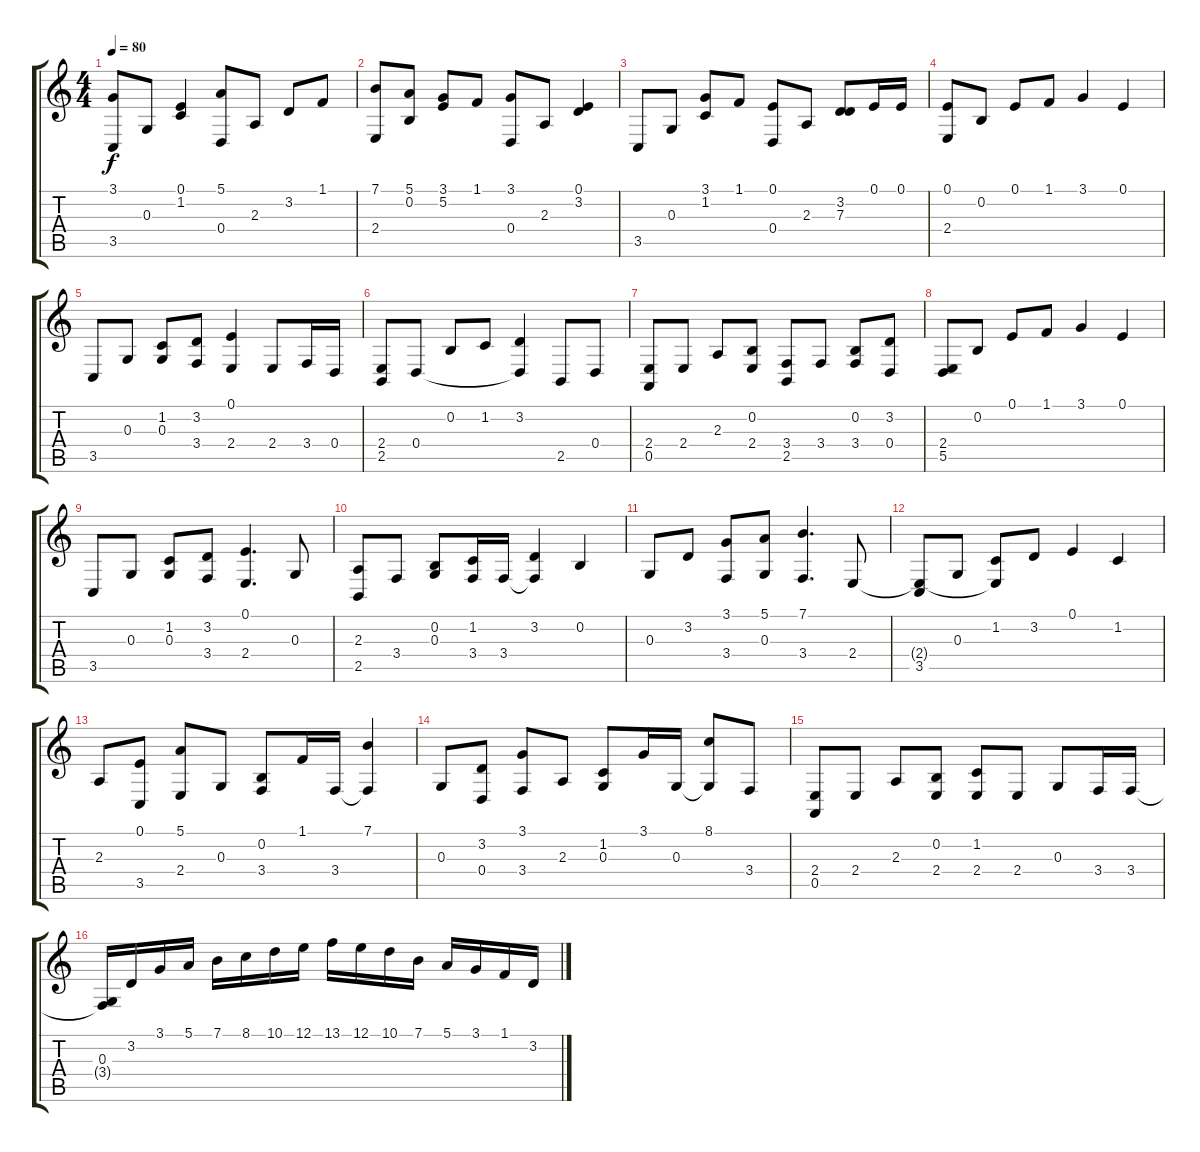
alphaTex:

\track "" {instrument acousticgrandpiano}
\staff {score tabs}
\tuning (E4 B3 G3 D3 A2 E2) {hide}
\ts (4 4)
\tempo 80
\clef g2
\ks c
(3.1 3.5).8{dy f instrument acousticgrandpiano} 0.3.8 (0.1 1.2).4 (5.1 0.4).8 2.3.8 3.2.8 1.1.8 |
(7.1 2.4).8 (5.1 0.2).8 (3.1 5.2).8 1.1.8 (3.1 0.4).8 2.3.8 (0.1 3.2).4 |
3.5.8 0.3.8 (3.1 1.2).8 1.1.8 (0.1 0.4).8 2.3.8 (3.2 7.3).8 0.1.16 0.1.16 |
(0.1 2.4).8 0.2.8 0.1.8 1.1.8 3.1.4 0.1.4 |
3.5.8 0.3.8 (1.2 0.3).8 (3.2 3.4).8 (0.1 2.4).4 2.4.8 3.4.16 0.4.16 |
(2.4 2.5).8 0.4.8 0.2.8 1.2.8 (3.2 0.4{t}).4 2.5.8 0.4.8 |
(2.4 0.5).8 2.4.8 2.3.8 (0.2 2.4).8 (3.4 2.5).8 3.4.8 (0.2 3.4).8 (3.2 0.4).8 |
(2.4 5.5).8 0.2.8 0.1.8 1.1.8 3.1.4 0.1.4 |
3.5.8 0.3.8 (1.2 0.3).8 (3.2 3.4).8 (0.1 2.4).4{d} 0.3.8 |
(2.3 2.5).8 3.4.8 (0.2 0.3).8 (1.2 3.4).16 3.4.16 (3.2 3.4{t}).4 0.2.4 |
0.3.8 3.2.8 (3.1 3.4).8 (5.1 0.3).8 (7.1 3.4).4{d} 2.4.8 |
(2.4{t} 3.5).8 0.3.8 (1.2 2.4{t}).8 3.2.8 0.1.4 1.2.4 |
2.3.8 (0.1 3.5).8 (5.1 2.4).8 0.3.8 (0.2 3.4).8 1.1.16 3.4.16 (7.1 3.4{t}).4 |
0.3.8 (3.2 0.4).8 (3.1 3.4).8 2.3.8 (1.2 0.3).8 3.1.16 0.3.16 (8.1 0.3{t}).8 3.4.8 |
(2.4 0.5).8 2.4.8 2.3.8 (0.2 2.4).8 (1.2 2.4).8 2.4.8 0.3.8 3.4.16 3.4.16 |
(0.3 3.4{t}).16 3.2.16 3.1.16 5.1.16 7.1.16 8.1.16 10.1.16 12.1.16 13.1.16 12.1.16 10.1.16 7.1.16 5.1.16 3.1.16 1.1.16 3.2.16
